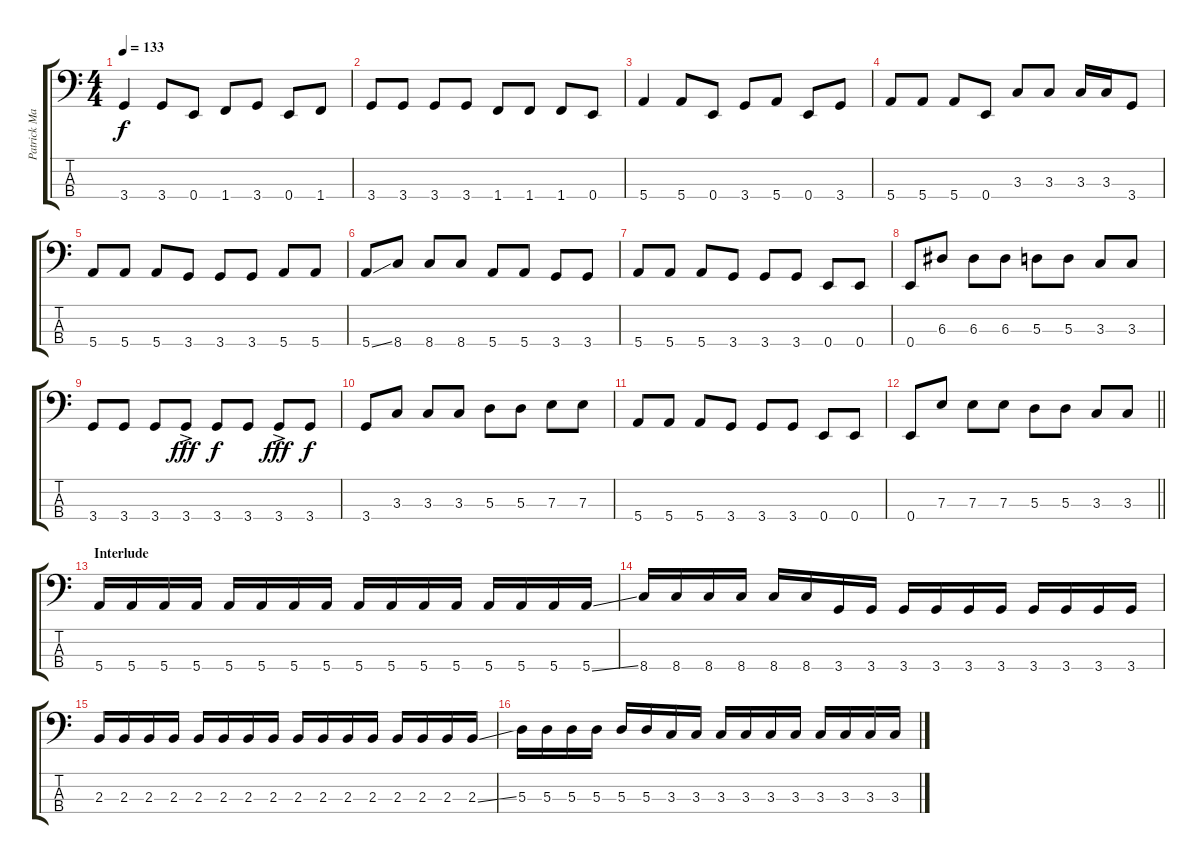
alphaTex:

\track ("Patrick Matthews (Bass Track)" "Patrick Ma") {instrument electricbassfinger}
\staff {score tabs}
\tuning (G2 D2 A1 E1) {hide}
\ts (4 4)
\tempo 133
\clef f4
\ks c
3.4.4{dy f} 3.4.8 0.4.8 1.4.8 3.4.8 0.4.8 1.4.8 |
3.4.8 3.4.8 3.4.8 3.4.8 1.4.8 1.4.8 1.4.8 0.4.8 |
5.4.4 5.4.8 0.4.8 3.4.8 5.4.8 0.4.8 3.4.8 |
5.4.8 5.4.8 5.4.8 0.4.8 3.3.8 3.3.8 3.3.16 3.3.16 3.4.8 |
5.4.8 5.4.8 5.4.8 3.4.8 3.4.8 3.4.8 5.4.8 5.4.8 |
5.4{ss}.8 8.4.8 8.4.8 8.4.8 5.4.8 5.4.8 3.4.8 3.4.8 |
5.4.8 5.4.8 5.4.8 3.4.8 3.4.8 3.4.8 0.4.8 0.4.8 |
0.4.8 6.3.8 6.3.8 6.3.8 5.3.8 5.3.8 3.3.8 3.3.8 |
3.4.8 3.4.8 3.4.8 3.4{ac}.8{dy fff} 3.4.8{dy f} 3.4.8 3.4{ac}.8{dy fff} 3.4.8{dy f} |
3.4.8 3.3.8 3.3.8 3.3.8 5.3.8 5.3.8 7.3.8 7.3.8 |
5.4.8 5.4.8 5.4.8 3.4.8 3.4.8 3.4.8 0.4.8 0.4.8 |
\barLineRight lightlight
0.4.8 7.3.8 7.3.8 7.3.8 5.3.8 5.3.8 3.3.8 3.3.8 |
\section ("" "Interlude")
5.4.16 5.4.16 5.4.16 5.4.16 5.4.16 5.4.16 5.4.16 5.4.16 5.4.16 5.4.16 5.4.16 5.4.16 5.4.16 5.4.16 5.4.16 5.4{ss}.16 |
8.4.16 8.4.16 8.4.16 8.4.16 8.4.16 8.4.16 3.4.16 3.4.16 3.4.16 3.4.16 3.4.16 3.4.16 3.4.16 3.4.16 3.4.16 3.4.16 |
2.3.16 2.3.16 2.3.16 2.3.16 2.3.16 2.3.16 2.3.16 2.3.16 2.3.16 2.3.16 2.3.16 2.3.16 2.3.16 2.3.16 2.3.16 2.3{ss}.16 |
5.3.16 5.3.16 5.3.16 5.3.16 5.3.16 5.3.16 3.3.16 3.3.16 3.3.16 3.3.16 3.3.16 3.3.16 3.3.16 3.3.16 3.3.16 3.3.16
